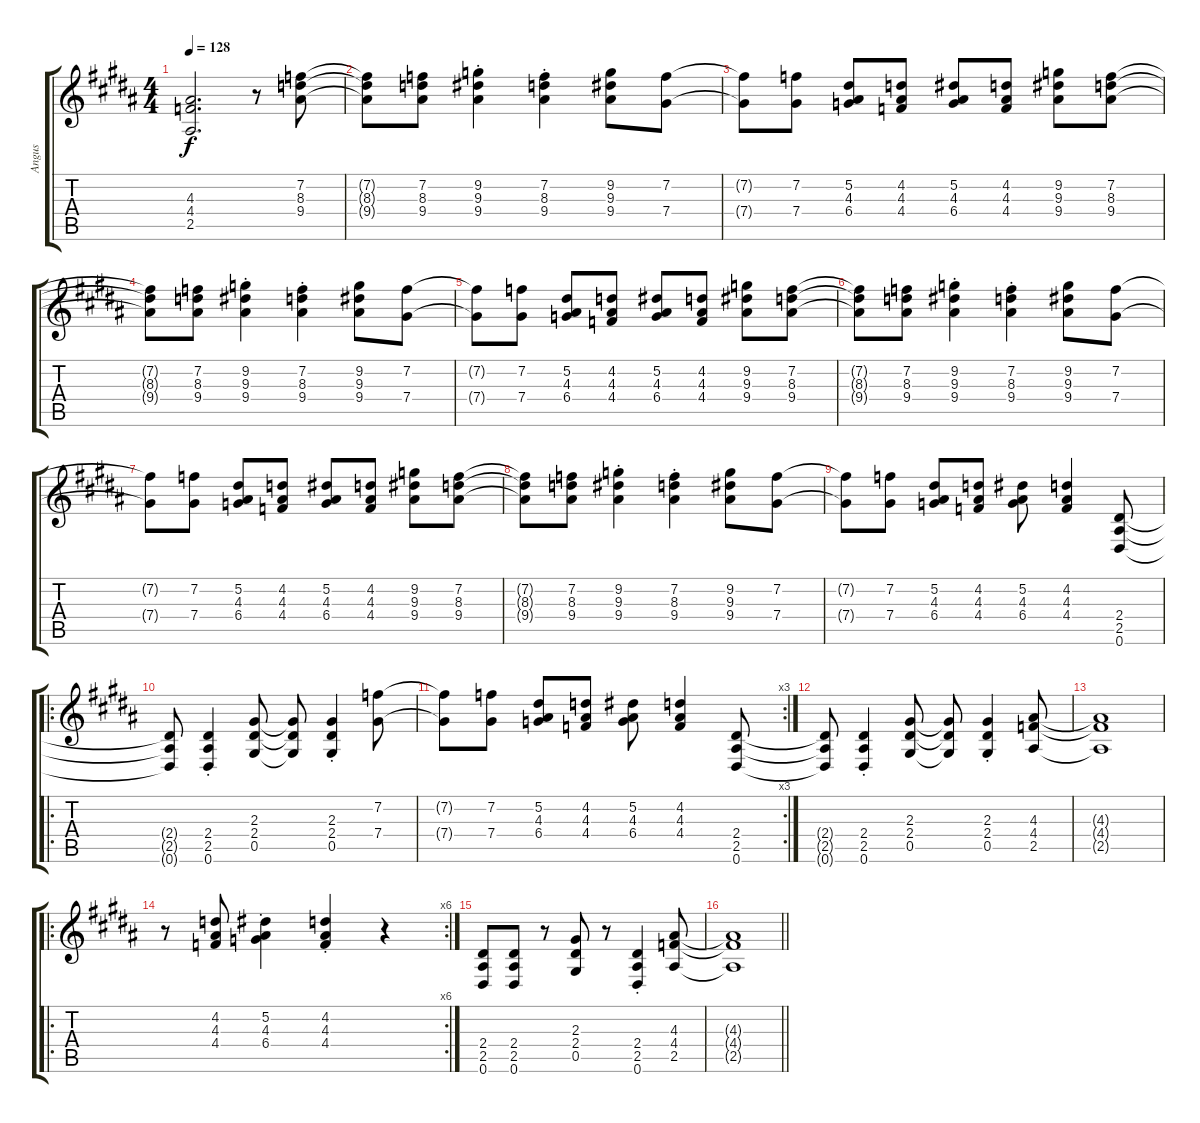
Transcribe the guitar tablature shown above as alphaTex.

\track ("Angus" "Angus") {instrument distortionguitar}
\staff {score tabs}
\tuning (Eb4 Bb3 Gb3 Db3 Ab2 Eb2) {hide}
\ts (4 4)
\tempo 128
\clef g2
\ks g#minor
(4.3{t} 4.4{t} 2.5{t}).2{d dy f} r.8 (7.2 8.3 9.4).8 |
(7.2{t} 8.3{t} 9.4{t}).8 (7.2 8.3 9.4).8 (9.2{st} 9.3{st} 9.4{st}).4 (7.2{st} 8.3{st} 9.4{st}).4 (9.2 9.3 9.4).8 (7.2 7.4).8 |
(7.2{t} 7.4{t}).8 (7.2 7.4).8 (5.2 4.3 6.4).8 (4.2 4.3 4.4).8 (5.2 4.3 6.4).8 (4.2 4.3 4.4).8 (9.2 9.3 9.4).8 (7.2 8.3 9.4).8 |
(7.2{t} 8.3{t} 9.4{t}).8 (7.2 8.3 9.4).8 (9.2{st} 9.3{st} 9.4{st}).4 (7.2{st} 8.3{st} 9.4{st}).4 (9.2 9.3 9.4).8 (7.2 7.4).8 |
(7.2{t} 7.4{t}).8 (7.2 7.4).8 (5.2 4.3 6.4).8 (4.2 4.3 4.4).8 (5.2 4.3 6.4).8 (4.2 4.3 4.4).8 (9.2 9.3 9.4).8 (7.2 8.3 9.4).8 |
(7.2{t} 8.3{t} 9.4{t}).8 (7.2 8.3 9.4).8 (9.2{st} 9.3{st} 9.4{st}).4 (7.2{st} 8.3{st} 9.4{st}).4 (9.2 9.3 9.4).8 (7.2 7.4).8 |
(7.2{t} 7.4{t}).8 (7.2 7.4).8 (5.2 4.3 6.4).8 (4.2 4.3 4.4).8 (5.2 4.3 6.4).8 (4.2 4.3 4.4).8 (9.2 9.3 9.4).8 (7.2 8.3 9.4).8 |
(7.2{t} 8.3{t} 9.4{t}).8 (7.2 8.3 9.4).8 (9.2{st} 9.3{st} 9.4{st}).4 (7.2{st} 8.3{st} 9.4{st}).4 (9.2 9.3 9.4).8 (7.2 7.4).8 |
(7.2{t} 7.4{t}).8 (7.2 7.4).8 (5.2 4.3 6.4).8 (4.2 4.3 4.4).8 (5.2 4.3 6.4).8 (4.2 4.3 4.4).4 (2.4 2.5 0.6).8 |
\ro
(2.4{t} 2.5{t} 0.6{t}).8 (2.4{st} 2.5{st} 0.6{st}).4 (2.3 2.4 0.5).8 (2.3{t} 2.4{t} 0.5{t}).8 (2.3{st} 2.4{st} 0.5{st}).4 (7.2 7.4).8 |
\rc 3
(7.2{t} 7.4{t}).8 (7.2 7.4).8 (5.2 4.3 6.4).8 (4.2 4.3 4.4).8 (5.2 4.3 6.4).8 (4.2 4.3 4.4).4 (2.4 2.5 0.6).8 |
(2.4{t} 2.5{t} 0.6{t}).8 (2.4{st} 2.5{st} 0.6{st}).4 (2.3 2.4 0.5).8 (2.3{t} 2.4{t} 0.5{t}).8 (2.3{st} 2.4{st} 0.5{st}).4 (4.3 4.4 2.5).8 |
(4.3{t} 4.4{t} 2.5{t}).1 |
\ro
\rc 6
r.8 (4.2 4.3 4.4).8 (5.2{st} 4.3{st} 6.4{st}).4 (4.2{st} 4.3{st} 4.4{st}).4 r.4 |
(2.4 2.5 0.6).8 (2.4 2.5 0.6).8 r.8 (2.3 2.4 0.5).8 r.8 (2.4{st} 2.5{st} 0.6{st}).4 (4.3 4.4 2.5).8 |
\barLineRight lightlight
(4.3{t} 4.4{t} 2.5{t}).1
